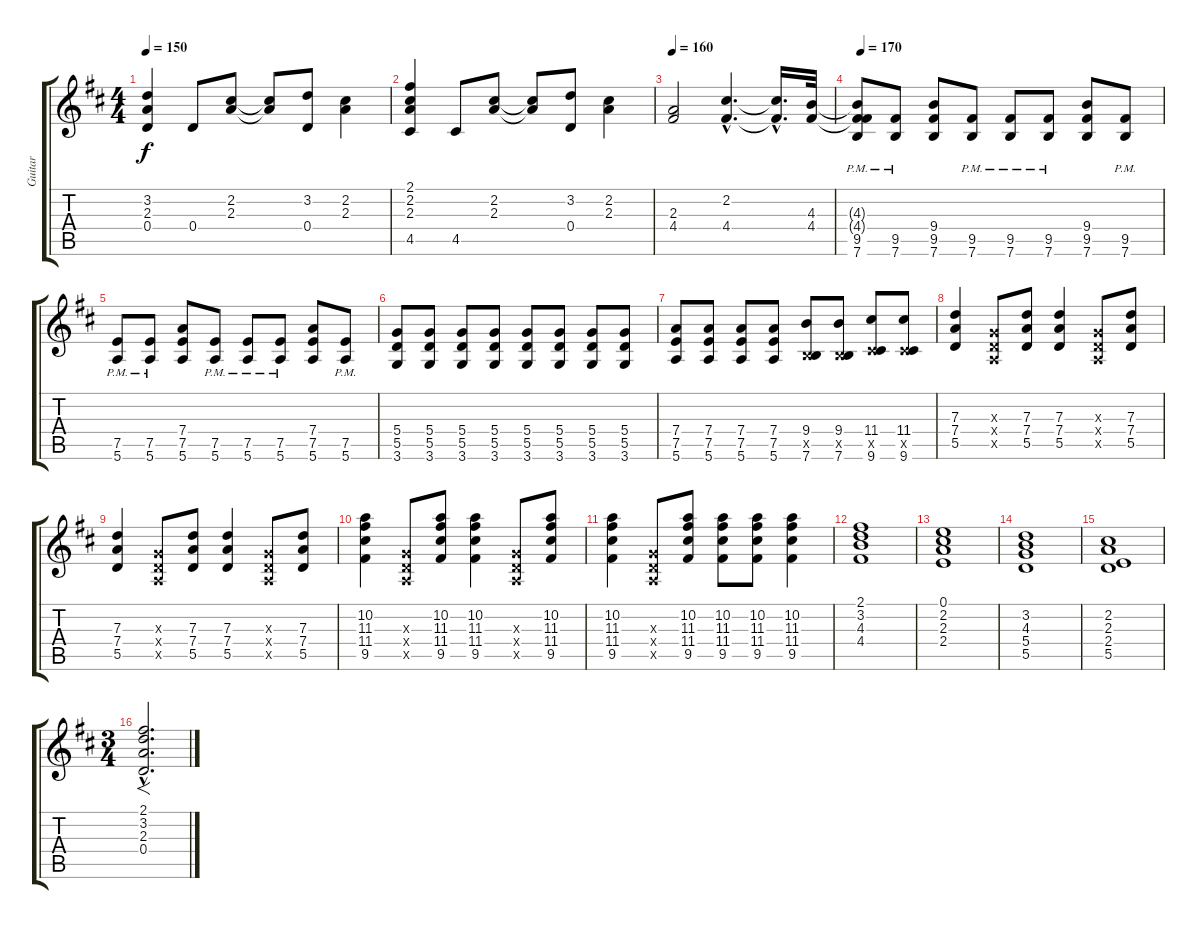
\track ("Guitar" "Guitar") {instrument distortionguitar}
\staff {score tabs}
\tuning (E4 B3 G3 D3 A2 E2) {hide}
\ts (4 4)
\tempo 150
\clef g2
\ks d
(3.2 2.3 0.4).4{dy f} 0.4.8 (2.2 2.3).8 (2.2{t} 2.3{t}).8 (3.2 0.4).8 (2.2 2.3).4 |
(2.1 2.2 2.3 4.5).4 4.5.8 (2.2 2.3).8 (2.2{t} 2.3{t}).8 (3.2 0.4).8 (2.2 2.3).4 |
\tempo 160
(2.3 4.4).2 (2.2{hac} 4.4{hac}).4{d} (2.2{hac t} 4.4{hac t}).16{d} (4.3 4.4).32 |
\tempo 170
(4.3{t} 4.4{t} 9.5{pm} 7.6{pm}).8{instrument distortionguitar} (9.5{pm} 7.6{pm}).8 (9.4 9.5 7.6).8 (9.5{pm} 7.6{pm}).8 (9.5{pm} 7.6{pm}).8 (9.5{pm} 7.6{pm}).8 (9.4 9.5 7.6).8 (9.5{pm} 7.6{pm}).8 |
(7.5{pm} 5.6{pm}).8 (7.5{pm} 5.6{pm}).8 (7.4 7.5 5.6).8 (7.5{pm} 5.6{pm}).8 (7.5{pm} 5.6{pm}).8 (7.5{pm} 5.6{pm}).8 (7.4 7.5 5.6).8 (7.5{pm} 5.6{pm}).8 |
(5.4 5.5 3.6).8 (5.4 5.5 3.6).8 (5.4 5.5 3.6).8 (5.4 5.5 3.6).8 (5.4 5.5 3.6).8 (5.4 5.5 3.6).8 (5.4 5.5 3.6).8 (5.4 5.5 3.6).8 |
(7.4 7.5 5.6).8 (7.4 7.5 5.6).8 (7.4 7.5 5.6).8 (7.4 7.5 5.6).8 (9.4 2.5{x} 7.6).8 (9.4 2.5{x} 7.6).8 (11.4 4.5{x} 9.6).8 (11.4 4.5{x} 9.6).8 |
(7.3 7.4 5.5).4 (0.3{x} 0.4{x} 0.5{x}).8 (7.3 7.4 5.5).8 (7.3 7.4 5.5).4 (0.3{x} 0.4{x} 0.5{x}).8 (7.3 7.4 5.5).8 |
(7.3 7.4 5.5).4 (0.3{x} 0.4{x} 0.5{x}).8 (7.3 7.4 5.5).8 (7.3 7.4 5.5).4 (0.3{x} 0.4{x} 0.5{x}).8 (7.3 7.4 5.5).8 |
(10.2 11.3 11.4 9.5).4 (0.3{x} 0.4{x} 0.5{x}).8 (10.2 11.3 11.4 9.5).8 (10.2 11.3 11.4 9.5).4 (0.3{x} 0.4{x} 0.5{x}).8 (10.2 11.3 11.4 9.5).8 |
(10.2 11.3 11.4 9.5).4 (0.3{x} 0.4{x} 0.5{x}).8 (10.2 11.3 11.4 9.5).8 (10.2 11.3 11.4 9.5).8 (10.2 11.3 11.4 9.5).8 (10.2 11.3 11.4 9.5).4 |
(2.1 3.2 4.3 4.4).1{instrument acousticgrandpiano} |
(0.1 2.2 2.3 2.4).1 |
(3.2 4.3 5.4 5.5).1 |
(2.2 2.3 2.4 5.5).1 |
\ts (3 4)
(2.1{hac} 3.2{hac} 2.3{hac} 0.4{hac}).2{f d instrument distortionguitar}
